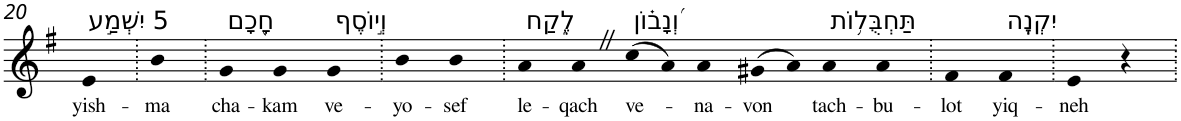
**kern	**text
*part1	*part1
*staff1	*staff1
*I"Piano	*
*I'Pno	*
!!LO:PB:g=z
*clefG2	*
*k[f#]	*
*G:	*
=20	=20
!LO:TX:a:t=5 יִשְׁמַ֣ע	!
!	!LO:LY:b
4e	yish-
=21.	=21.
!	!LO:LY:b
4b	-ma
=22.	=22.
!LO:TX:a:t=חָ֭כָם	!
!	!LO:LY:b
4g	cha-
!	!LO:LY:b
4g	-kam
!LO:TX:a:t=וְי֣וֹסֶף	!
!	!LO:LY:b
4g	ve-
=23.	=23.
!	!LO:LY:b
4b	-yo-
!	!LO:LY:b
4b	-sef
=24.	=24.
!LO:TX:a:t=לֶ֑קַח	!
!	!LO:LY:b
4a	le-
!	!LO:LY:b
4aZ	-qach
!LO:TX:a:t=וְ֝נָב֗וֹן	!
!	!LO:LY:b
(>8cc	ve-
8a)	.
!	!LO:LY:b
4a	-na-
!	!LO:LY:b
(>8g#X	-von
8a)	.
!LO:TX:a:t=תַּחְבֻּל֥וֹת	!
!	!LO:LY:b
4a	tach-
!	!LO:LY:b
4a	-bu-
=25.	=25.
!	!LO:LY:b
4f#	-lot
!LO:TX:a:t=יִקְנֶֽה	!
!	!LO:LY:b
4f#	yiq-
=26.	=26.
!	!LO:LY:b
4e	-neh
4r	.
=.	=.
*-	*-
